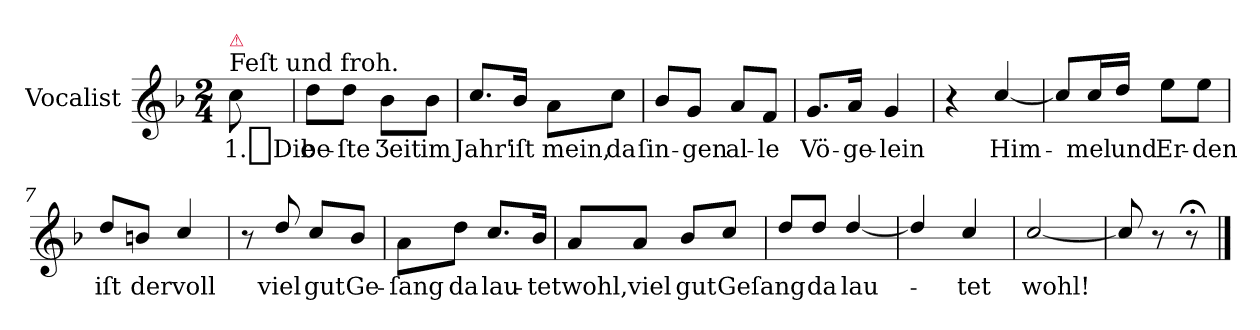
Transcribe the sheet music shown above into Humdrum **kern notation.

**kern	**text
*part1	*part1
*staff1	*staff1
*I"Vocalist	*
*clefG2	*
*k[b-]	*
*F:	*
*M2/4	*
=	=
!LO:TX:a:t=Feſt und froh.	!
!LO:TX:a:color=crimson:t=⚠	!
8cc	1._Die
=1	=1
8dd\L	be-
8dd\J	-ſte
8b-\L	Ʒeit
8b-\J	im
=2	=2
8.cc/L	Jahr'
16b-/Jk	iſt
8a\L	mein,
8cc\J	da
=3	=3
8b-/L	ſin-
8g/J	-gen
8a/L	al-
8f/J	-le
=4	=4
8.g/L	Vö-
16a/Jk	-ge-
4g	-lein
=5	=5
4r	.
[4cc/	Him-
=6	=6
8cc/L]	.
16cc/L	-mel
16dd/JJ	und
8ee\L	Er-
8ee\J	-den
=7	=7
8dd/L	iſt
8bn/J	der
4cc/	voll
=8	=8
8r	.
8dd/	viel
8cc/L	gut
8b-/J	Ge-
=9	=9
8a\L	-ſang
8dd\J	da
8.cc/L	lau-
16b-/Jk	-tet
=10	=10
8a/L	wohl,
8a/J	viel
8b-/L	gut
8cc/J	Geſang
=11	=11
8dd/L	.
8dd/J	da
[4dd/	lau-
=12	=12
4dd/]	.
4cc/	-tet
=13	=13
[2cc/	wohl!
=14	=14
8cc/]	.
8r	.
8r;<	.
==	==
*-	*-
